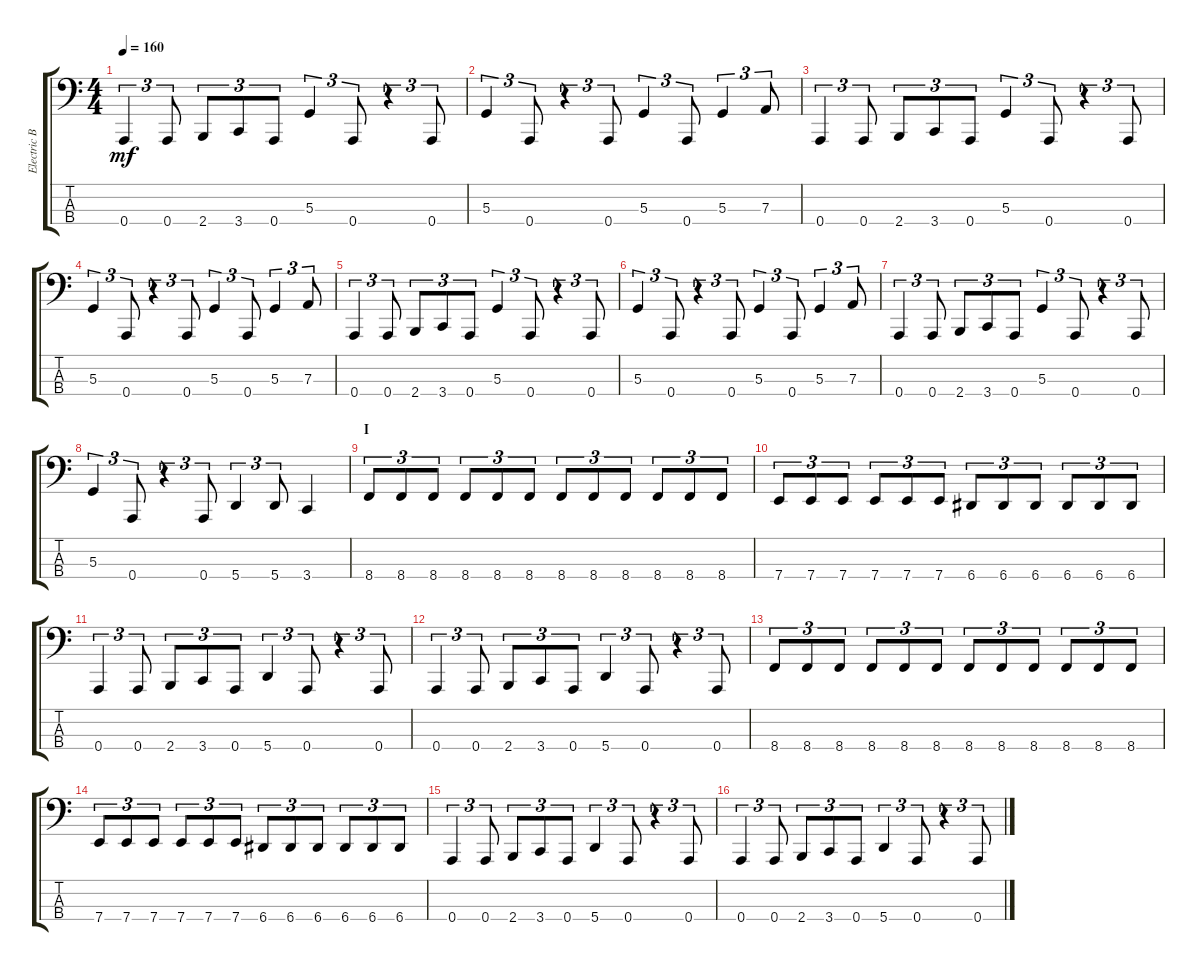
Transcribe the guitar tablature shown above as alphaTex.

\track ("Electric Bass <REITA>" "Electric B") {instrument electricbassfinger}
\staff {score tabs}
\tuning (C2 G1 D1 A0) {hide}
\ts (4 4)
\section ("" "")
\tempo 160
\clef f4
\ks c
0.4.4{tu (3 2) dy mf} 0.4.8{tu (3 2)} 2.4.8{tu (3 2)} 3.4.8{tu (3 2)} 0.4.8{tu (3 2)} 5.3.4{tu (3 2)} 0.4.8{tu (3 2)} r.4{tu (3 2)} 0.4.8{tu (3 2)} |
5.3.4{tu (3 2)} 0.4.8{tu (3 2)} r.4{tu (3 2)} 0.4.8{tu (3 2)} 5.3.4{tu (3 2)} 0.4.8{tu (3 2)} 5.3.4{tu (3 2)} 7.3.8{tu (3 2)} |
0.4.4{tu (3 2)} 0.4.8{tu (3 2)} 2.4.8{tu (3 2)} 3.4.8{tu (3 2)} 0.4.8{tu (3 2)} 5.3.4{tu (3 2)} 0.4.8{tu (3 2)} r.4{tu (3 2)} 0.4.8{tu (3 2)} |
5.3.4{tu (3 2)} 0.4.8{tu (3 2)} r.4{tu (3 2)} 0.4.8{tu (3 2)} 5.3.4{tu (3 2)} 0.4.8{tu (3 2)} 5.3.4{tu (3 2)} 7.3.8{tu (3 2)} |
0.4.4{tu (3 2)} 0.4.8{tu (3 2)} 2.4.8{tu (3 2)} 3.4.8{tu (3 2)} 0.4.8{tu (3 2)} 5.3.4{tu (3 2)} 0.4.8{tu (3 2)} r.4{tu (3 2)} 0.4.8{tu (3 2)} |
5.3.4{tu (3 2)} 0.4.8{tu (3 2)} r.4{tu (3 2)} 0.4.8{tu (3 2)} 5.3.4{tu (3 2)} 0.4.8{tu (3 2)} 5.3.4{tu (3 2)} 7.3.8{tu (3 2)} |
0.4.4{tu (3 2)} 0.4.8{tu (3 2)} 2.4.8{tu (3 2)} 3.4.8{tu (3 2)} 0.4.8{tu (3 2)} 5.3.4{tu (3 2)} 0.4.8{tu (3 2)} r.4{tu (3 2)} 0.4.8{tu (3 2)} |
5.3.4{tu (3 2)} 0.4.8{tu (3 2)} r.4{tu (3 2)} 0.4.8{tu (3 2)} 5.4.4{tu (3 2)} 5.4.8{tu (3 2)} 3.4.4 |
\section ("" "I")
8.4.8{tu (3 2)} 8.4.8{tu (3 2)} 8.4.8{tu (3 2)} 8.4.8{tu (3 2)} 8.4.8{tu (3 2)} 8.4.8{tu (3 2)} 8.4.8{tu (3 2)} 8.4.8{tu (3 2)} 8.4.8{tu (3 2)} 8.4.8{tu (3 2)} 8.4.8{tu (3 2)} 8.4.8{tu (3 2)} |
7.4.8{tu (3 2)} 7.4.8{tu (3 2)} 7.4.8{tu (3 2)} 7.4.8{tu (3 2)} 7.4.8{tu (3 2)} 7.4.8{tu (3 2)} 6.4.8{tu (3 2)} 6.4.8{tu (3 2)} 6.4.8{tu (3 2)} 6.4.8{tu (3 2)} 6.4.8{tu (3 2)} 6.4.8{tu (3 2)} |
0.4.4{tu (3 2)} 0.4.8{tu (3 2)} 2.4.8{tu (3 2)} 3.4.8{tu (3 2)} 0.4.8{tu (3 2)} 5.4.4{tu (3 2)} 0.4.8{tu (3 2)} r.4{tu (3 2)} 0.4.8{tu (3 2)} |
0.4.4{tu (3 2)} 0.4.8{tu (3 2)} 2.4.8{tu (3 2)} 3.4.8{tu (3 2)} 0.4.8{tu (3 2)} 5.4.4{tu (3 2)} 0.4.8{tu (3 2)} r.4{tu (3 2)} 0.4.8{tu (3 2)} |
8.4.8{tu (3 2)} 8.4.8{tu (3 2)} 8.4.8{tu (3 2)} 8.4.8{tu (3 2)} 8.4.8{tu (3 2)} 8.4.8{tu (3 2)} 8.4.8{tu (3 2)} 8.4.8{tu (3 2)} 8.4.8{tu (3 2)} 8.4.8{tu (3 2)} 8.4.8{tu (3 2)} 8.4.8{tu (3 2)} |
7.4.8{tu (3 2)} 7.4.8{tu (3 2)} 7.4.8{tu (3 2)} 7.4.8{tu (3 2)} 7.4.8{tu (3 2)} 7.4.8{tu (3 2)} 6.4.8{tu (3 2)} 6.4.8{tu (3 2)} 6.4.8{tu (3 2)} 6.4.8{tu (3 2)} 6.4.8{tu (3 2)} 6.4.8{tu (3 2)} |
0.4.4{tu (3 2)} 0.4.8{tu (3 2)} 2.4.8{tu (3 2)} 3.4.8{tu (3 2)} 0.4.8{tu (3 2)} 5.4.4{tu (3 2)} 0.4.8{tu (3 2)} r.4{tu (3 2)} 0.4.8{tu (3 2)} |
0.4.4{tu (3 2)} 0.4.8{tu (3 2)} 2.4.8{tu (3 2)} 3.4.8{tu (3 2)} 0.4.8{tu (3 2)} 5.4.4{tu (3 2)} 0.4.8{tu (3 2)} r.4{tu (3 2)} 0.4.8{tu (3 2)}
